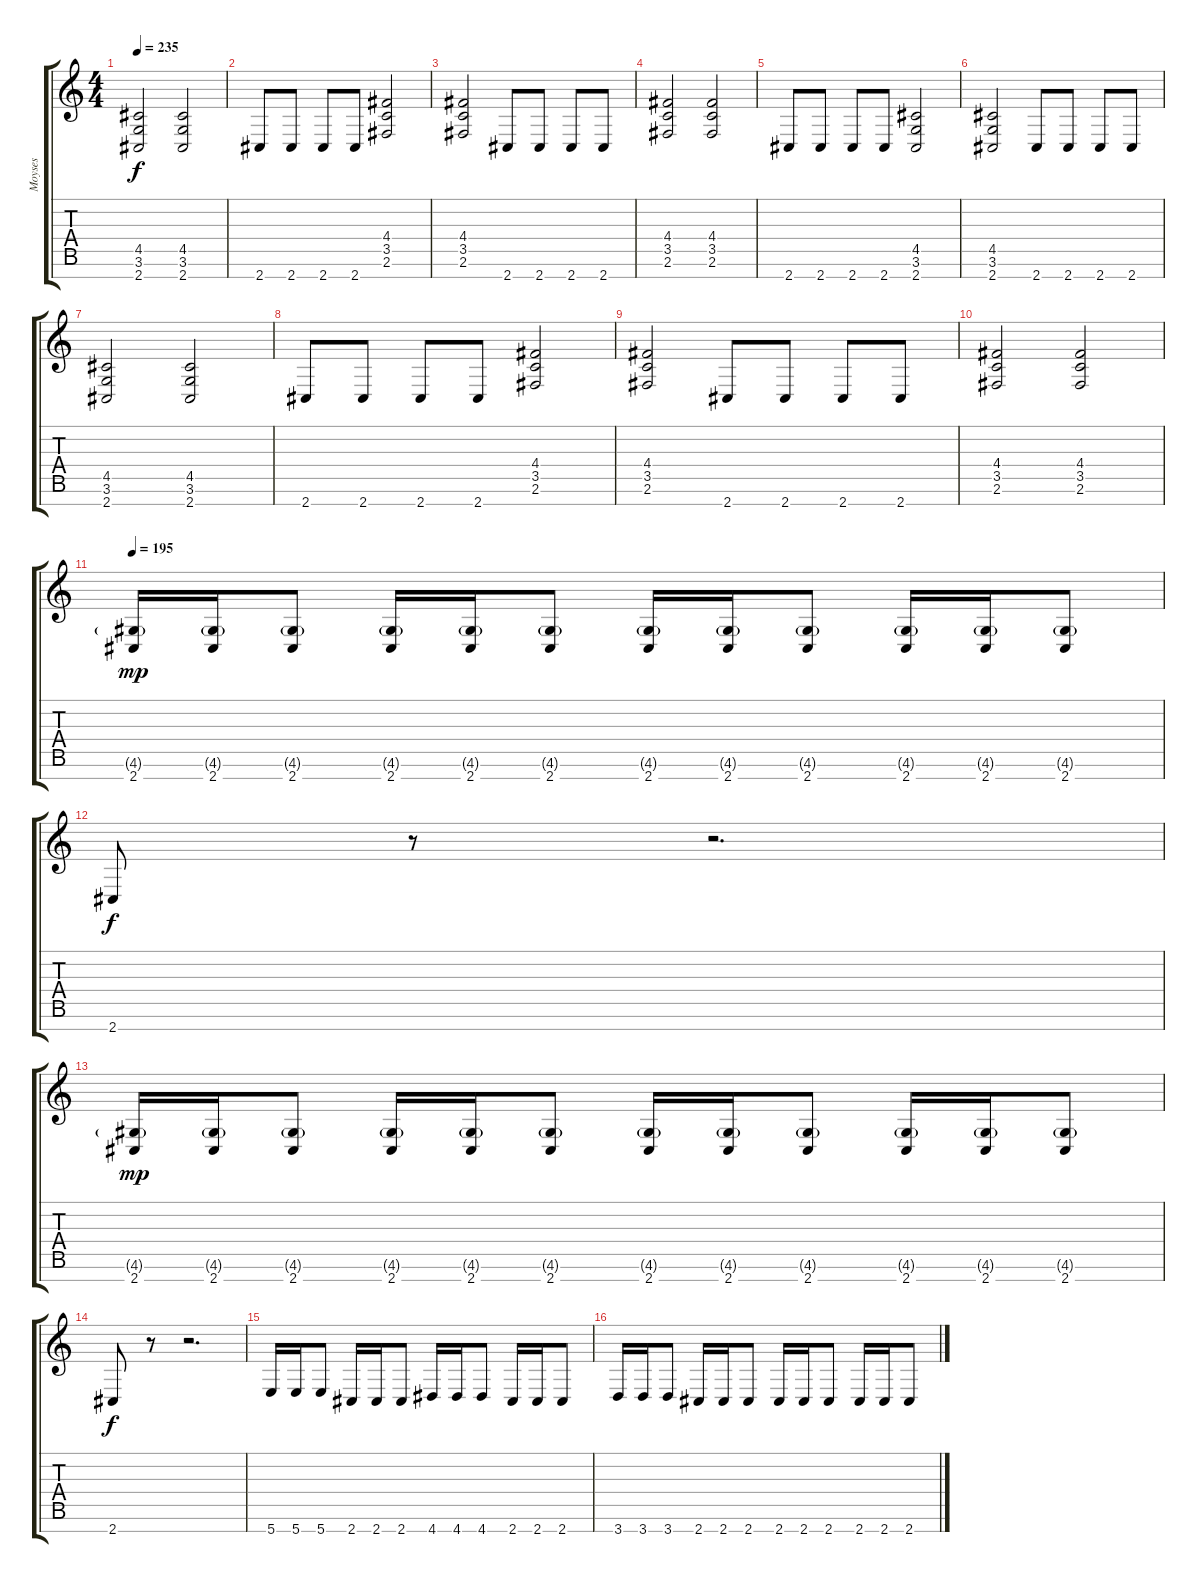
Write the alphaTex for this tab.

\track ("Moyses" "Moyses") {instrument distortionguitar}
\staff {score tabs}
\tuning (E4 B3 G3 D3 A2 E2 B1) {hide}
\ts (4 4)
\tempo 235
\clef g2
\ks c
(4.5 3.6 2.7).2{dy f} (4.5 3.6 2.7).2 |
2.7.8 2.7.8 2.7.8 2.7.8 (4.4 3.5 2.6).2 |
(4.4 3.5 2.6).2 2.7.8 2.7.8 2.7.8 2.7.8 |
(4.4 3.5 2.6).2 (4.4 3.5 2.6).2 |
2.7.8 2.7.8 2.7.8 2.7.8 (4.5 3.6 2.7).2 |
(4.5 3.6 2.7).2 2.7.8 2.7.8 2.7.8 2.7.8 |
(4.5 3.6 2.7).2 (4.5 3.6 2.7).2 |
2.7.8 2.7.8 2.7.8 2.7.8 (4.4 3.5 2.6).2 |
(4.4 3.5 2.6).2 2.7.8 2.7.8 2.7.8 2.7.8 |
(4.4 3.5 2.6).2 (4.4 3.5 2.6).2 |
\tempo 195
(4.6{g} 2.7).16{dy mp} (4.6{g} 2.7).16 (4.6{g} 2.7).8 (4.6{g} 2.7).16 (4.6{g} 2.7).16 (4.6{g} 2.7).8 (4.6{g} 2.7).16 (4.6{g} 2.7).16 (4.6{g} 2.7).8 (4.6{g} 2.7).16 (4.6{g} 2.7).16 (4.6{g} 2.7).8 |
2.7.8{dy f} r.8 r.2{d} |
(4.6{g} 2.7).16{dy mp} (4.6{g} 2.7).16 (4.6{g} 2.7).8 (4.6{g} 2.7).16 (4.6{g} 2.7).16 (4.6{g} 2.7).8 (4.6{g} 2.7).16 (4.6{g} 2.7).16 (4.6{g} 2.7).8 (4.6{g} 2.7).16 (4.6{g} 2.7).16 (4.6{g} 2.7).8 |
2.7.8{dy f} r.8 r.2{d} |
5.7.16 5.7.16 5.7.8 2.7.16 2.7.16 2.7.8 4.7.16 4.7.16 4.7.8 2.7.16 2.7.16 2.7.8 |
3.7.16 3.7.16 3.7.8 2.7.16 2.7.16 2.7.8 2.7.16 2.7.16 2.7.8 2.7.16 2.7.16 2.7.8
